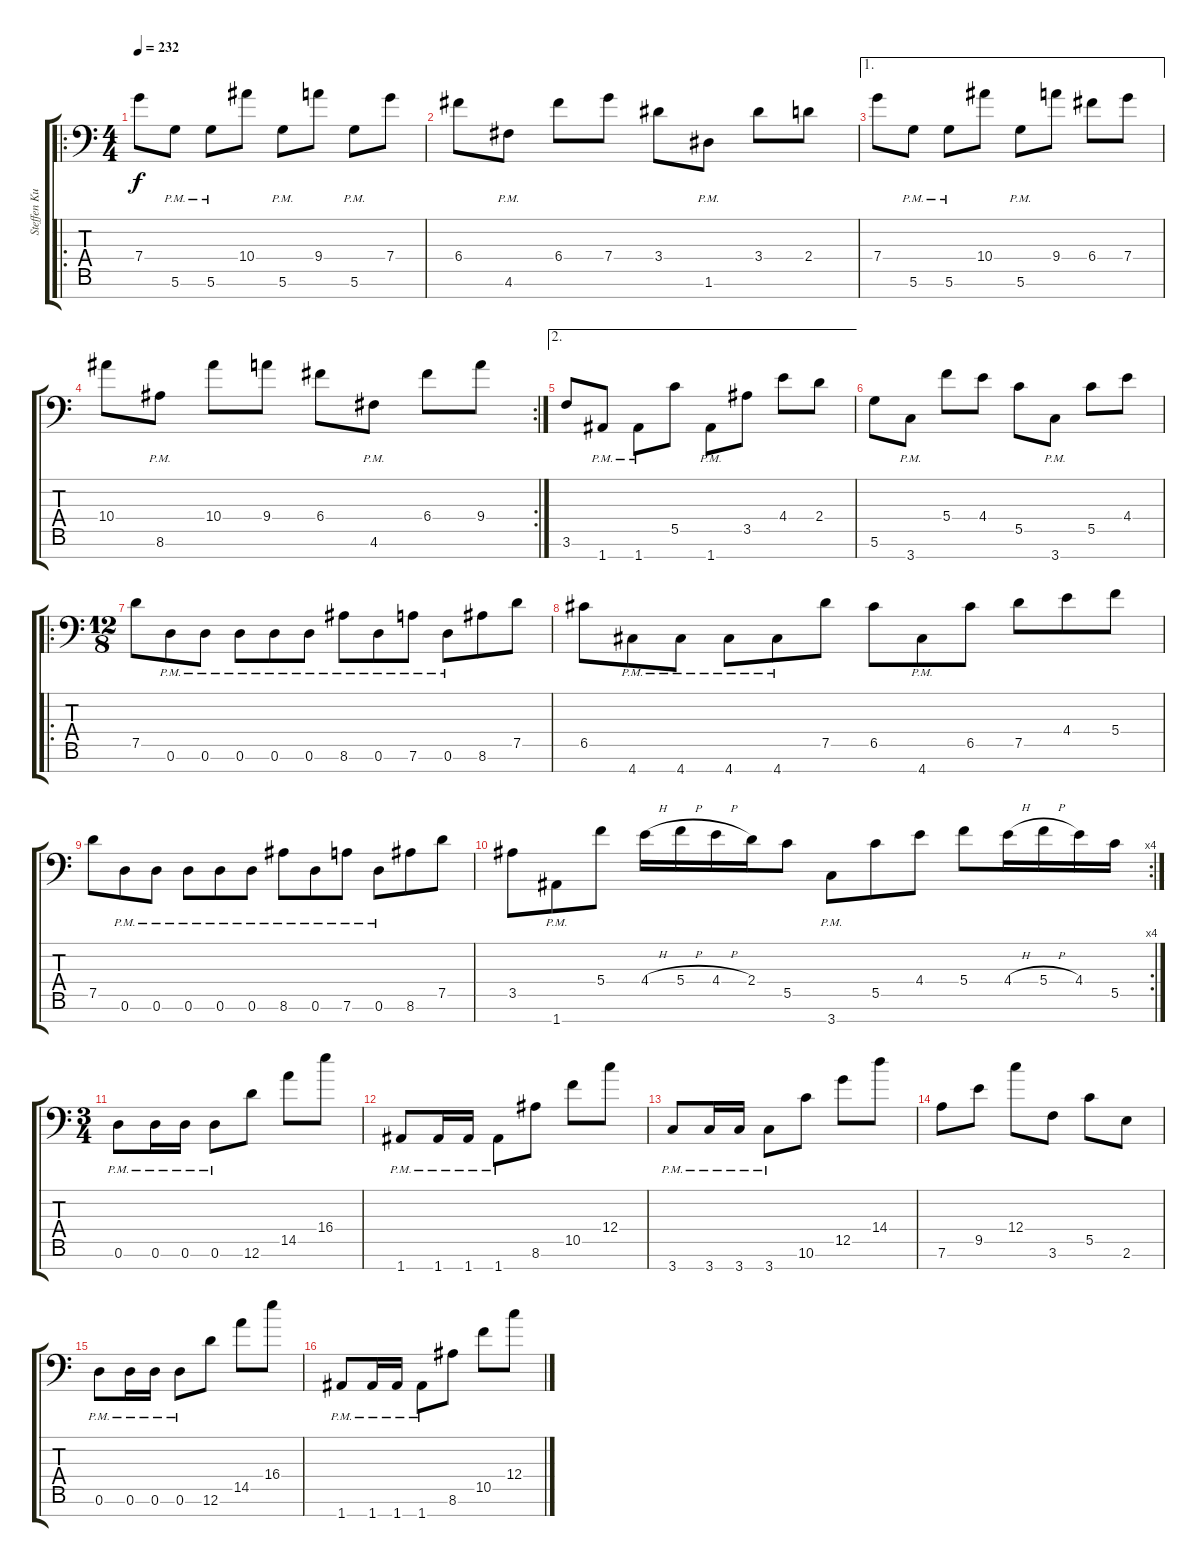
\track ("Steffen Kummerer" "Steffen Ku") {instrument distortionguitar}
\staff {score tabs}
\tuning (D4 A3 F3 C3 G2 D2 A1) {hide}
\ro
\ts (4 4)
\tempo 232
\clef f4
\ks c
7.4.8{dy f} 5.6{pm}.8 5.6{pm}.8 10.4.8 5.6{pm}.8 9.4.8 5.6{pm}.8 7.4.8 |
6.4.8 4.6{pm}.8 6.4.8 7.4.8 3.4.8 1.6{pm}.8 3.4.8 2.4.8 |
\ae 1
7.4.8 5.6{pm}.8 5.6{pm}.8 10.4.8 5.6{pm}.8 9.4.8 6.4.8 7.4.8 |
\rc 2
10.4.8 8.6{pm}.8 10.4.8 9.4.8 6.4.8 4.6{pm}.8 6.4.8 9.4.8 |
\ae 2
3.6.8 1.7{pm}.8 1.7{pm}.8 5.5.8 1.7{pm}.8 3.5.8 4.4.8 2.4.8 |
5.6.8 3.7{pm}.8 5.4.8 4.4.8 5.5.8 3.7{pm}.8 5.5.8 4.4.8 |
\ro
\ts (12 8)
7.5.8 0.6{pm}.8 0.6{pm}.8 0.6{pm}.8 0.6{pm}.8 0.6{pm}.8 8.6{pm}.8 0.6{pm}.8 7.6{pm}.8 0.6{pm}.8 8.6.8 7.5.8 |
6.5.8 4.7{pm}.8 4.7{pm}.8 4.7{pm}.8 4.7{pm}.8 7.5.8 6.5.8 4.7{pm}.8 6.5.8 7.5.8 4.4.8 5.4.8 |
7.5.8 0.6{pm}.8 0.6{pm}.8 0.6{pm}.8 0.6{pm}.8 0.6{pm}.8 8.6{pm}.8 0.6{pm}.8 7.6{pm}.8 0.6{pm}.8 8.6.8 7.5.8 |
\rc 4
3.5.8 1.7{pm}.8 5.4.8 4.4{h}.16 5.4{h}.16 4.4{h}.16 2.4.16 5.5.8 3.7{pm}.8 5.5.8 4.4.8 5.4.8 4.4{h}.16 5.4{h}.16 4.4.16 5.5.16 |
\ts (3 4)
0.6{pm}.8 0.6{pm}.16 0.6{pm}.16 0.6{pm}.8 12.6.8 14.5.8 16.4.8 |
1.7{pm}.8 1.7{pm}.16 1.7{pm}.16 1.7{pm}.8 8.6.8 10.5.8 12.4.8 |
3.7{pm}.8 3.7{pm}.16 3.7{pm}.16 3.7{pm}.8 10.6.8 12.5.8 14.4.8 |
7.6.8 9.5.8 12.4.8 3.6.8 5.5.8 2.6.8 |
0.6{pm}.8 0.6{pm}.16 0.6{pm}.16 0.6{pm}.8 12.6.8 14.5.8 16.4.8 |
1.7{pm}.8 1.7{pm}.16 1.7{pm}.16 1.7{pm}.8 8.6.8 10.5.8 12.4.8
